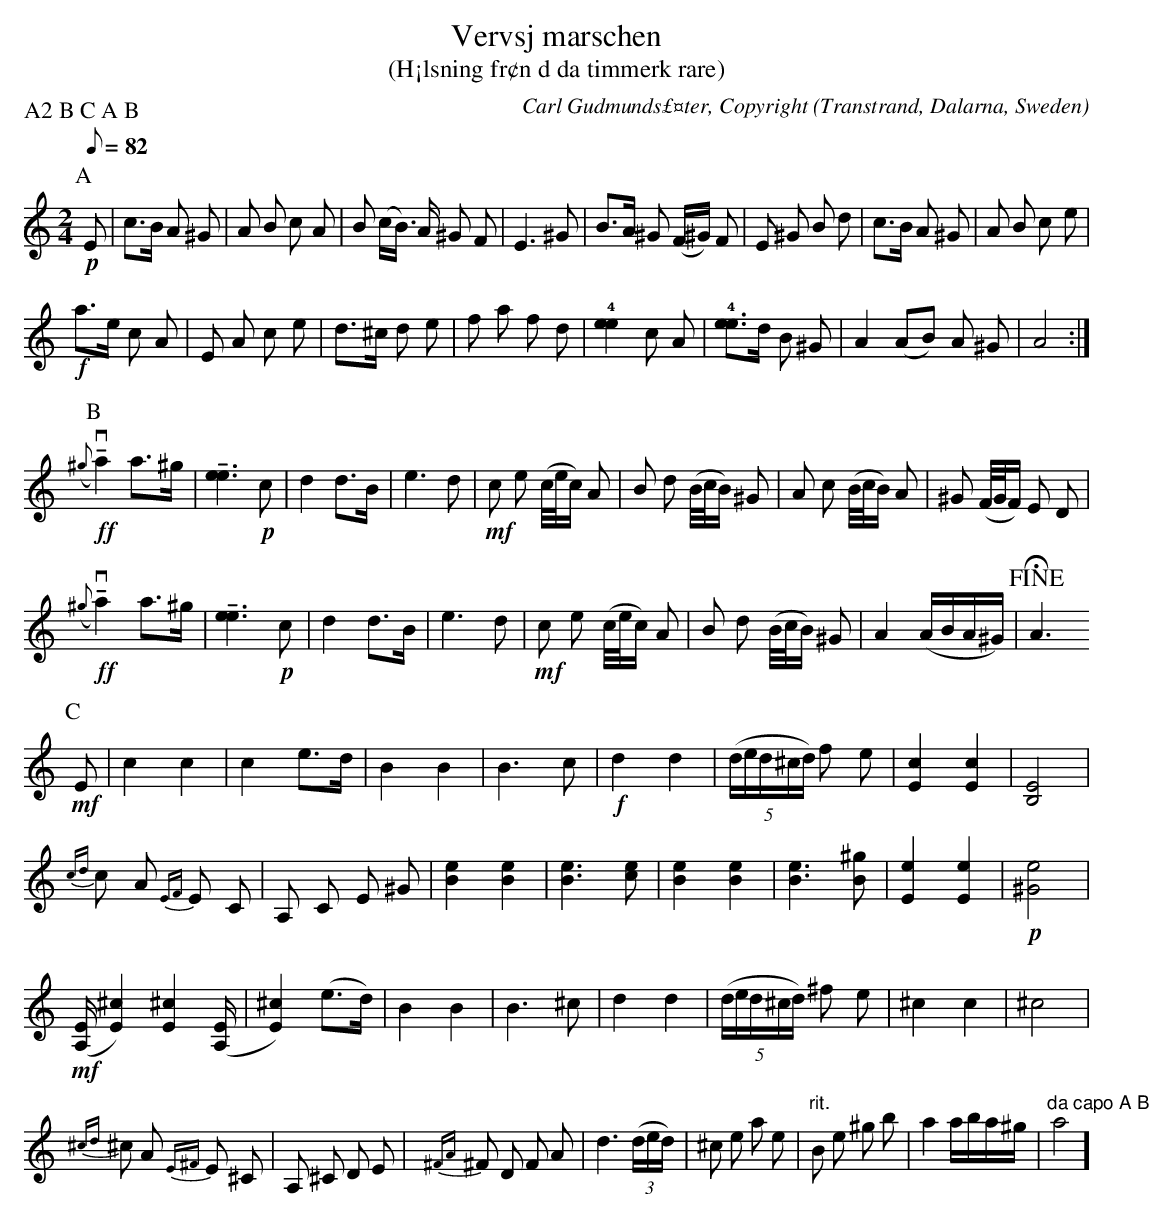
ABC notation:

X:1
T: Vervsj marschen
T: (H¡lsning fr¢n d da timmerk rare)
O: Transtrand, Dalarna, Sweden
C: Carl Gudmunds£¤ter, Copyright
P: A2 B C A B
M:2/4
L:1/8
K:C
Q:82 Andante
P:A
+p+ E|c>B A ^G|A B c A|  B (c/2B/2) > A ^G F | E3 ^G| B>A ^G (F/2^G/2) F | E ^G B d |c>B A ^G|A B c e|
+f+ a>e c A| E A c e| d>^c d e|f a f d| !4![e2e2] c A | !4![ee]>d B ^G|A2  (AB) A ^G |A4:|
P:B
+ff+ (v{^g}!tenuto!a2) a>^g| !tenuto![e3e3] +p+ c | d2 d>B | e3 d | +mf+ c e (c/4e/4c/2) A | B d (B/4c/4B/2) ^G | A c (B/4c/4B/2) A | ^G (F/4G/4F/2) E D |
+ff+ (v{^g}!tenuto!a2) a>^g| !tenuto![e3e3] +p+ c | d2 d>B | e3 d | +mf+ !rit.! c e (c/4e/4c/2) A | B d (B/4c/4B/2) ^G | !rit.! A2 (A/2B/2A/2^G/2) | !fine! !fermata!A3
P:C
+mf+ E | c2 c2 | c2 e>d | B2 B2 | B3 c | +f+ d2 d2 | (5(d/2e/2d/2^c/2d/2) f e | [c2E2] [c2E2] | [B,4E4] |
{cd} c A {EF} E C | A, C E ^G | [e2B2] [e2B2] | [e3B3] [ec] | [e2B2] [e2B2] | [e3B3] [^gB] | !rit.! [e2E2] [e2E2] | +p+ [e4^G4] |
+mf+ ([E/2A,/2]  [E2^c2]) [E2^c2] ([E/2A,/2] | [E2^c2]) (e>d) | B2 B2 | B3 ^c | d2 d2 | (5(d/2e/2d/2^c/2d/2) ^f e | ^c2 c2 | ^c4 |
{^cd} ^c A {E^F} E ^C | A, ^C D E | {^FA} ^F D F A | d3 (3(d/2e/2d/2) | ^c e a e | "rit." B e ^g b | a2 a/2b/2a/2^g/2 | "da capo A B" a4]
